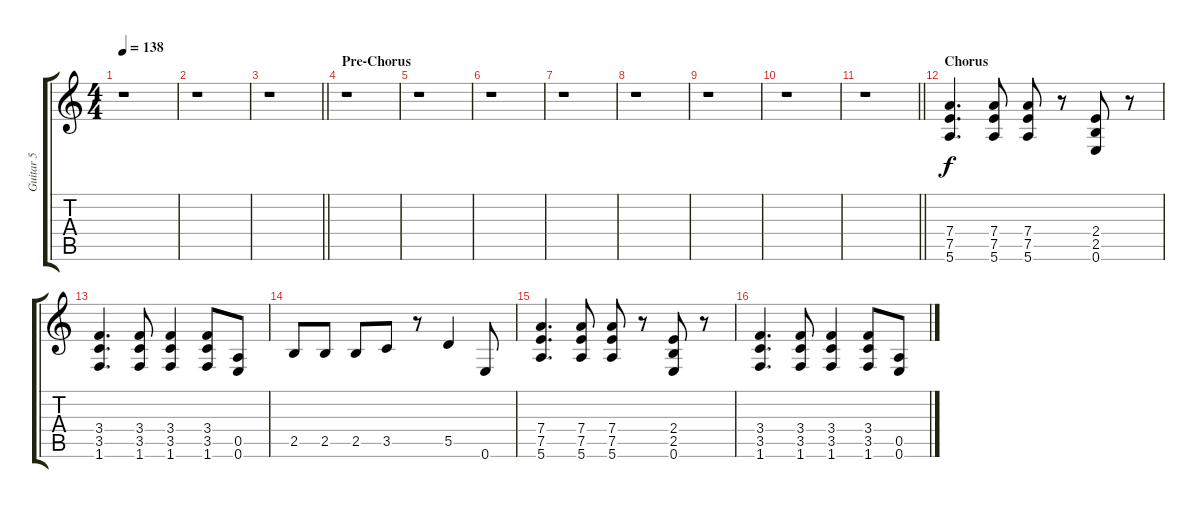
\track ("Guitar 5" "Guitar 5") {instrument distortionguitar}
\staff {score tabs}
\tuning (E4 B3 G3 D3 A2 E2) {hide}
\ts (4 4)
\tempo 138
\clef g2
\ks c
r.1{dy f} |
r.1 |
\barLineRight lightlight
r.1 |
\section ("" "Pre-Chorus")
r.1 |
r.1 |
r.1 |
r.1 |
r.1 |
r.1 |
r.1 |
\barLineRight lightlight
r.1 |
\section ("" "Chorus")
(7.4 7.5 5.6).4{d} (7.4 7.5 5.6).8 (7.4 7.5 5.6).8 r.8 (2.4 2.5 0.6).8 r.8 |
(3.4 3.5 1.6).4{d} (3.4 3.5 1.6).8 (3.4 3.5 1.6).4 (3.4 3.5 1.6).8 (0.5 0.6).8 |
2.5.8 2.5.8 2.5.8 3.5.8 r.8 5.5.4 0.6.8 |
(7.4 7.5 5.6).4{d} (7.4 7.5 5.6).8 (7.4 7.5 5.6).8 r.8 (2.4 2.5 0.6).8 r.8 |
(3.4 3.5 1.6).4{d} (3.4 3.5 1.6).8 (3.4 3.5 1.6).4 (3.4 3.5 1.6).8 (0.5 0.6).8
